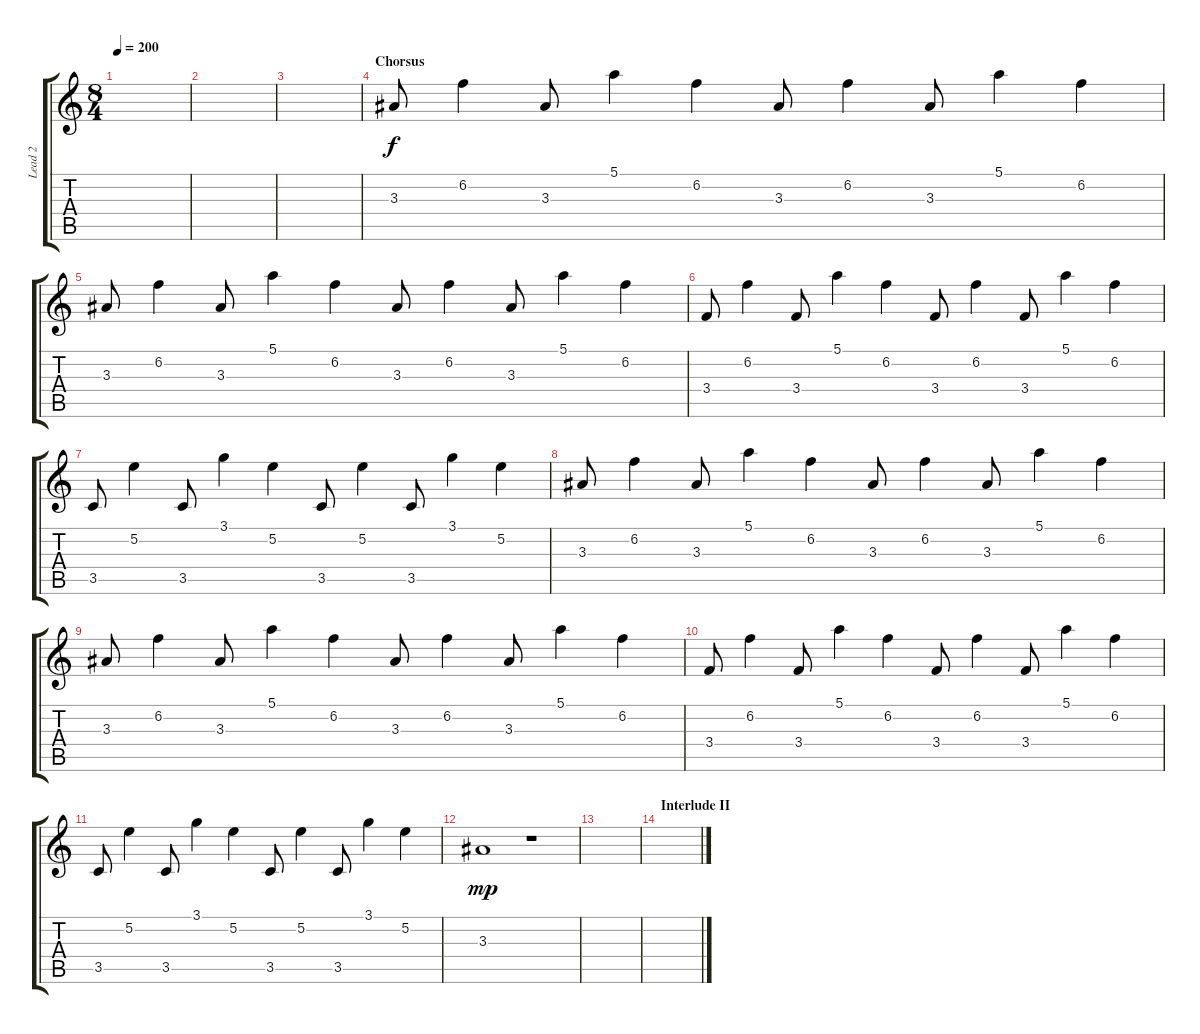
\track ("Lead 2" "Lead 2") {instrument distortionguitar}
\staff {score tabs}
\tuning (E4 B3 G3 D3 A2 E2) {hide}
\ts (8 4)
\tempo 200
\clef g2
\ks c
|
|
|
\section ("" "Chorsus")
3.3.8{dy f} 6.2.4 3.3.8 5.1.4 6.2.4 3.3.8 6.2.4 3.3.8 5.1.4 6.2.4 |
3.3.8 6.2.4 3.3.8 5.1.4 6.2.4 3.3.8 6.2.4 3.3.8 5.1.4 6.2.4 |
3.4.8 6.2.4 3.4.8 5.1.4 6.2.4 3.4.8 6.2.4 3.4.8 5.1.4 6.2.4 |
3.5.8 5.2.4 3.5.8 3.1.4 5.2.4 3.5.8 5.2.4 3.5.8 3.1.4 5.2.4 |
3.3.8 6.2.4 3.3.8 5.1.4 6.2.4 3.3.8 6.2.4 3.3.8 5.1.4 6.2.4 |
3.3.8 6.2.4 3.3.8 5.1.4 6.2.4 3.3.8 6.2.4 3.3.8 5.1.4 6.2.4 |
3.4.8 6.2.4 3.4.8 5.1.4 6.2.4 3.4.8 6.2.4 3.4.8 5.1.4 6.2.4 |
3.5.8 5.2.4 3.5.8 3.1.4 5.2.4 3.5.8 5.2.4 3.5.8 3.1.4 5.2.4 |
3.3.1{dy mp} r.1 |
|
\section ("" "Interlude II")
